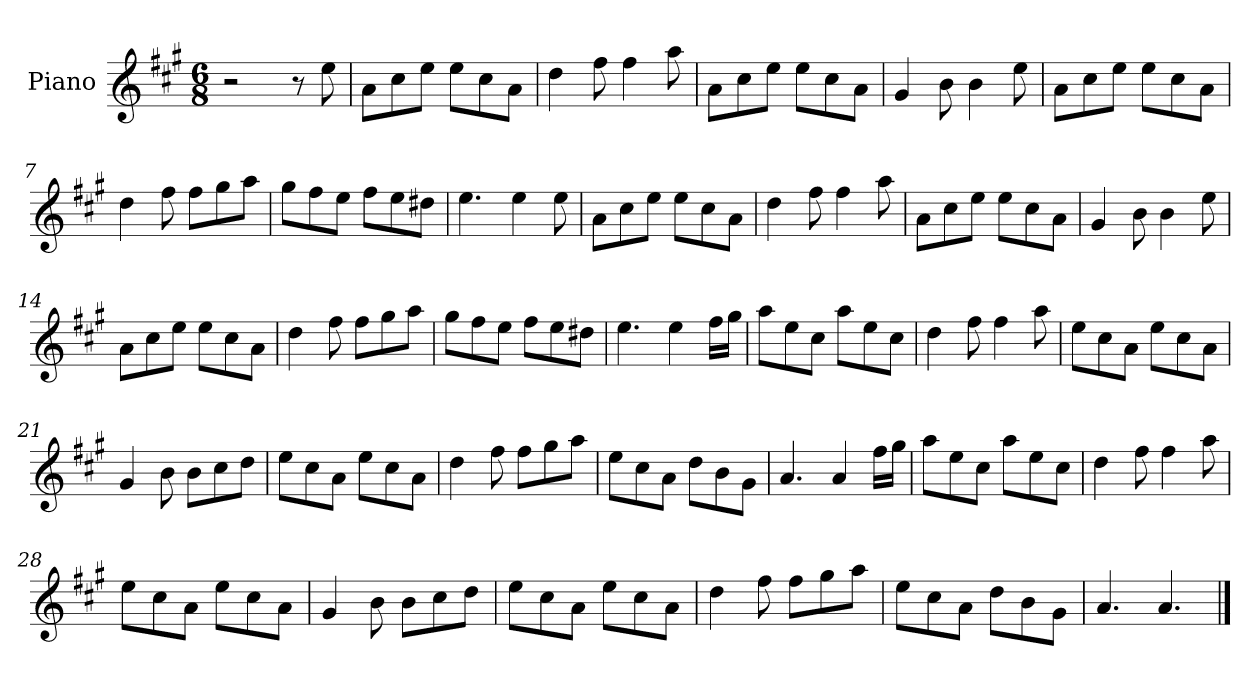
**kern
*part1
*staff1
*I"Piano
*I'Pno
*clefG2
*k[f#c#g#]
*M6/8
=1
2r
8r
8ee\
=2
8a\L
8cc#\
8ee\J
8ee\L
8cc#\
8a\J
=3
4dd\
8ff#\
4ff#\
8aa\
=4
8a\L
8cc#\
8ee\J
8ee\L
8cc#\
8a\J
=5
4g#/
8b\
4b\
8ee\
=6
8a\L
8cc#\
8ee\J
8ee\L
8cc#\
8a\J
=7
4dd\
8ff#\
8ff#\L
8gg#\
8aa\J
=8
8gg#\L
8ff#\
8ee\J
8ff#\L
8ee\
8dd#X\J
=9
4.ee\
4ee\
8ee\
=10
8a\L
8cc#\
8ee\J
8ee\L
8cc#\
8a\J
=11
4dd\
8ff#\
4ff#\
8aa\
=12
8a\L
8cc#\
8ee\J
8ee\L
8cc#\
8a\J
=13
4g#/
8b\
4b\
8ee\
=14
8a\L
8cc#\
8ee\J
8ee\L
8cc#\
8a\J
=15
4dd\
8ff#\
8ff#\L
8gg#\
8aa\J
=16
8gg#\L
8ff#\
8ee\J
8ff#\L
8ee\
8dd#X\J
=17
4.ee\
4ee\
16ff#\LL
16gg#\JJ
=18
8aa\L
8ee\
8cc#\J
8aa\L
8ee\
8cc#\J
=19
4dd\
8ff#\
4ff#\
8aa\
=20
8ee\L
8cc#\
8a\J
8ee\L
8cc#\
8a\J
=21
4g#/
8b\
8b\L
8cc#\
8dd\J
=22
8ee\L
8cc#\
8a\J
8ee\L
8cc#\
8a\J
=23
4dd\
8ff#\
8ff#\L
8gg#\
8aa\J
=24
8ee\L
8cc#\
8a\J
8dd\L
8b\
8g#\J
=25
4.a/
4a/
16ff#\LL
16gg#\JJ
=26
8aa\L
8ee\
8cc#\J
8aa\L
8ee\
8cc#\J
=27
4dd\
8ff#\
4ff#\
8aa\
=28
8ee\L
8cc#\
8a\J
8ee\L
8cc#\
8a\J
=29
4g#/
8b\
8b\L
8cc#\
8dd\J
=30
8ee\L
8cc#\
8a\J
8ee\L
8cc#\
8a\J
=31
4dd\
8ff#\
8ff#\L
8gg#\
8aa\J
=32
8ee\L
8cc#\
8a\J
8dd\L
8b\
8g#\J
=33
4.a/
4.a/
==
*-
